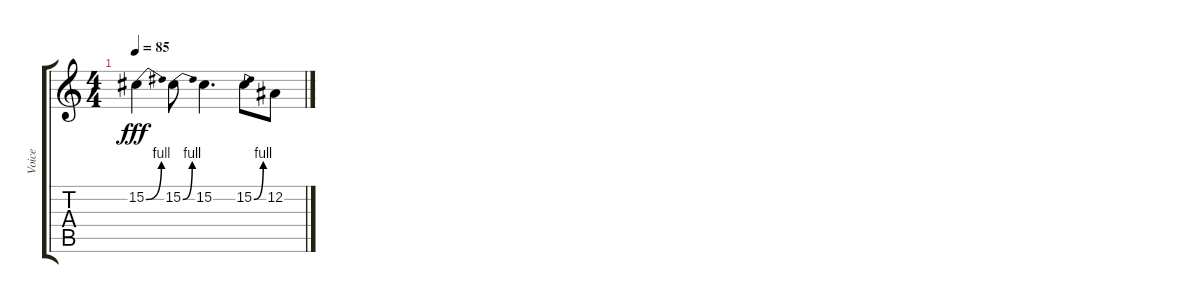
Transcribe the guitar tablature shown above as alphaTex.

\track ("Voice" "Voice") {instrument altosax}
\staff {score tabs}
\tuning (Eb4 Bb3 Gb3 Db3 Ab2 Eb2) {hide}
\ts (4 4)
\tempo 85
\clef g2
\ks c
15.2{be (bend 0 0 60 4)}.4{dy fff} 15.2{be (bend 0 0 60 4)}.8 15.2.4{d} 15.2{be (bend 0 0 60 4)}.8 12.2.8
